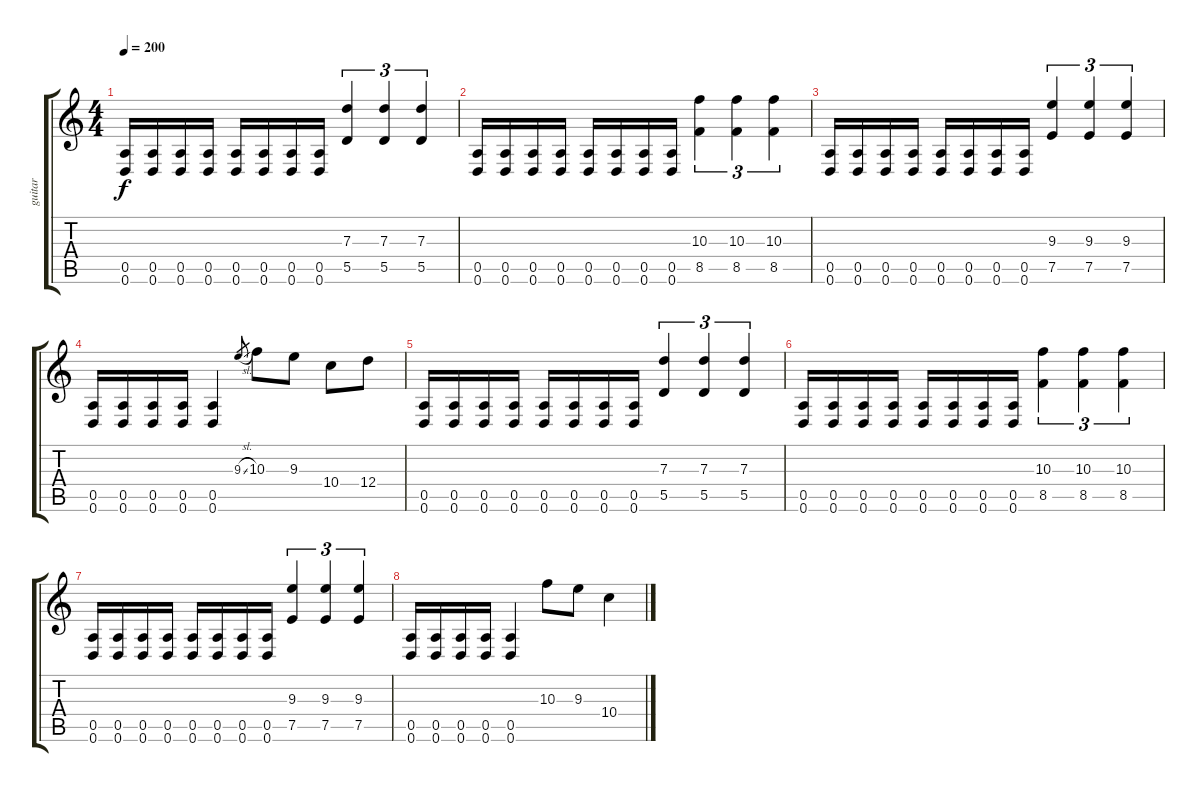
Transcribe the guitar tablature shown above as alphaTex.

\track ("guitar" "guitar") {instrument distortionguitar}
\staff {score tabs}
\tuning (E4 B3 G3 D3 A2 D2) {hide}
\ts (4 4)
\tempo 200
\clef g2
\ks c
(0.5 0.6).16{dy f} (0.5 0.6).16 (0.5 0.6).16 (0.5 0.6).16 (0.5 0.6).16 (0.5 0.6).16 (0.5 0.6).16 (0.5 0.6).16 (7.3 5.5).4{tu (3 2)} (7.3 5.5).4{tu (3 2)} (7.3 5.5).4{tu (3 2)} |
(0.5 0.6).16 (0.5 0.6).16 (0.5 0.6).16 (0.5 0.6).16 (0.5 0.6).16 (0.5 0.6).16 (0.5 0.6).16 (0.5 0.6).16 (10.3 8.5).4{tu (3 2)} (10.3 8.5).4{tu (3 2)} (10.3 8.5).4{tu (3 2)} |
(0.5 0.6).16 (0.5 0.6).16 (0.5 0.6).16 (0.5 0.6).16 (0.5 0.6).16 (0.5 0.6).16 (0.5 0.6).16 (0.5 0.6).16 (9.3 7.5).4{tu (3 2)} (9.3 7.5).4{tu (3 2)} (9.3 7.5).4{tu (3 2)} |
(0.5 0.6).16 (0.5 0.6).16 (0.5 0.6).16 (0.5 0.6).16 (0.5 0.6).4 9.3{sl}.8{gr} 10.3.8 9.3.8 10.4.8 12.4.8 |
(0.5 0.6).16 (0.5 0.6).16 (0.5 0.6).16 (0.5 0.6).16 (0.5 0.6).16 (0.5 0.6).16 (0.5 0.6).16 (0.5 0.6).16 (7.3 5.5).4{tu (3 2)} (7.3 5.5).4{tu (3 2)} (7.3 5.5).4{tu (3 2)} |
(0.5 0.6).16 (0.5 0.6).16 (0.5 0.6).16 (0.5 0.6).16 (0.5 0.6).16 (0.5 0.6).16 (0.5 0.6).16 (0.5 0.6).16 (10.3 8.5).4{tu (3 2)} (10.3 8.5).4{tu (3 2)} (10.3 8.5).4{tu (3 2)} |
(0.5 0.6).16 (0.5 0.6).16 (0.5 0.6).16 (0.5 0.6).16 (0.5 0.6).16 (0.5 0.6).16 (0.5 0.6).16 (0.5 0.6).16 (9.3 7.5).4{tu (3 2)} (9.3 7.5).4{tu (3 2)} (9.3 7.5).4{tu (3 2)} |
(0.5 0.6).16 (0.5 0.6).16 (0.5 0.6).16 (0.5 0.6).16 (0.5 0.6).4 10.3.8 9.3.8 10.4.4
